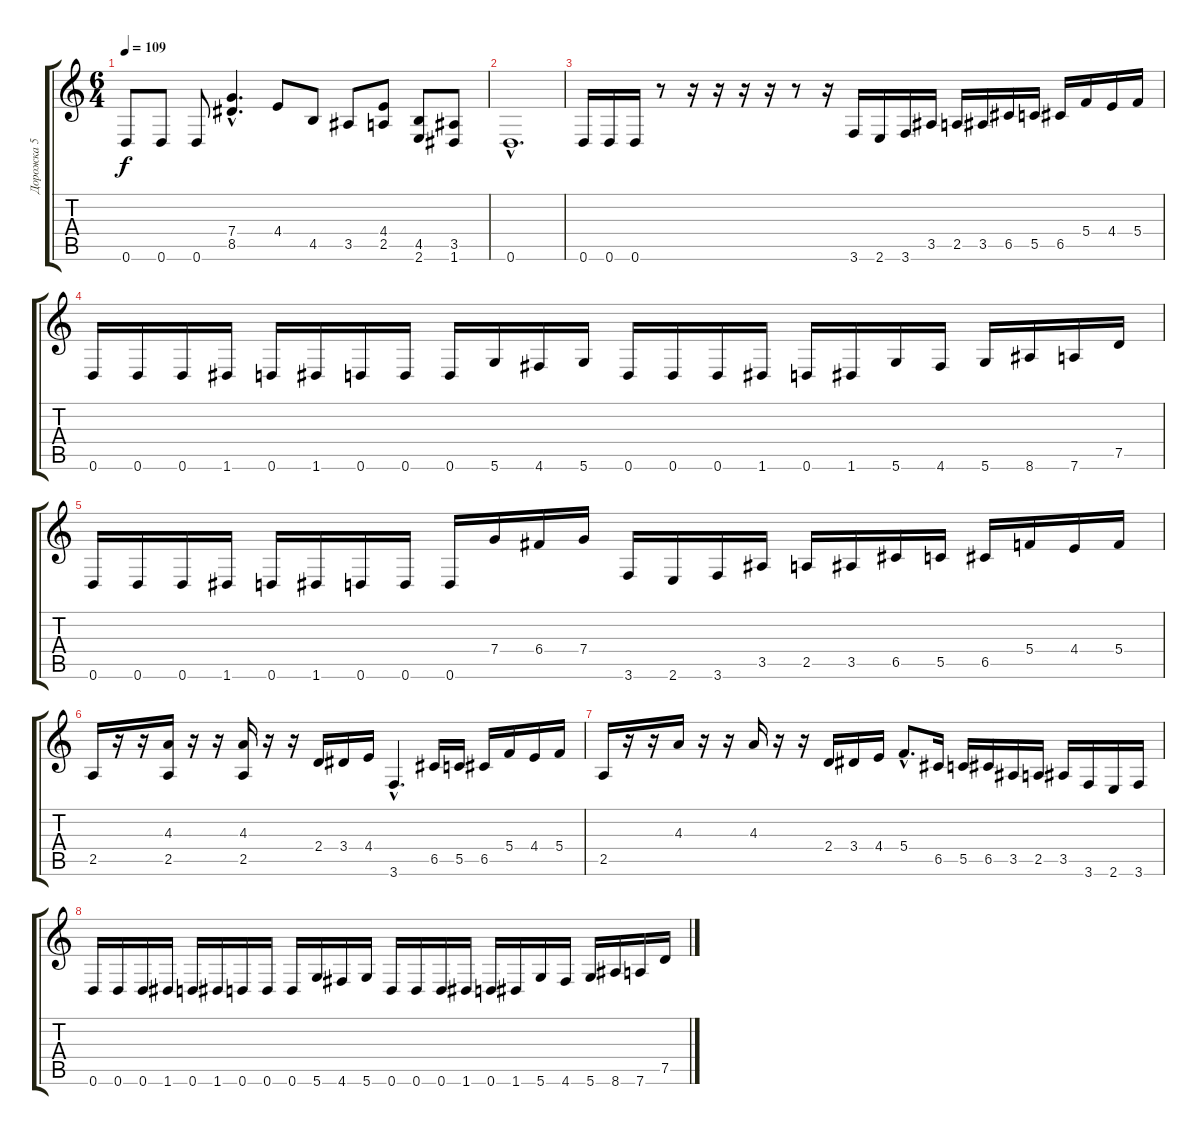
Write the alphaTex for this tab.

\track ("Дорожка 5" "Дорожка 5") {instrument electricbasspick}
\staff {score tabs}
\tuning (D4 A3 F3 C3 G2 D2) {hide}
\ts (6 4)
\tempo 109
\clef g2
\ks c
0.6.8{dy f} 0.6.8 0.6.8 (7.4{hac} 8.5{hac}).4{d} 4.4.8 4.5.8 3.5.8 (4.4 2.5).8 (4.5 2.6).8 (3.5 1.6).8 |
0.6{hac}.1{d} |
0.6.16 0.6.16 0.6.16 r.8 r.16 r.16 r.16 r.16 r.8 r.16 3.6.16 2.6.16 3.6.16 3.5.16 2.5.16 3.5.16 6.5.16 5.5.16 6.5.16 5.4.16 4.4.16 5.4.16 |
0.6.16 0.6.16 0.6.16 1.6.16 0.6.16 1.6.16 0.6.16 0.6.16 0.6.16 5.6.16 4.6.16 5.6.16 0.6.16 0.6.16 0.6.16 1.6.16 0.6.16 1.6.16 5.6.16 4.6.16 5.6.16 8.6.16 7.6.16 7.5.16 |
0.6.16 0.6.16 0.6.16 1.6.16 0.6.16 1.6.16 0.6.16 0.6.16 0.6.16 7.4.16 6.4.16 7.4.16 3.6.16 2.6.16 3.6.16 3.5.16 2.5.16 3.5.16 6.5.16 5.5.16 6.5.16 5.4.16 4.4.16 5.4.16 |
2.5.16 r.16 r.16 (4.3 2.5).16 r.16 r.16 (4.3 2.5).16 r.16 r.16 2.4.16 3.4.16 4.4.16 3.6{hac}.4{d} 6.5.16 5.5.16 6.5.16 5.4.16 4.4.16 5.4.16 |
2.5.16 r.16 r.16 4.3.16 r.16 r.16 4.3.16 r.16 r.16 2.4.16 3.4.16 4.4.16 5.4{hac}.8{d} 6.5.16 5.5.16 6.5.16 3.5.16 2.5.16 3.5.16 3.6.16 2.6.16 3.6.16 |
0.6.16 0.6.16 0.6.16 1.6.16 0.6.16 1.6.16 0.6.16 0.6.16 0.6.16 5.6.16 4.6.16 5.6.16 0.6.16 0.6.16 0.6.16 1.6.16 0.6.16 1.6.16 5.6.16 4.6.16 5.6.16 8.6.16 7.6.16 7.5.16
